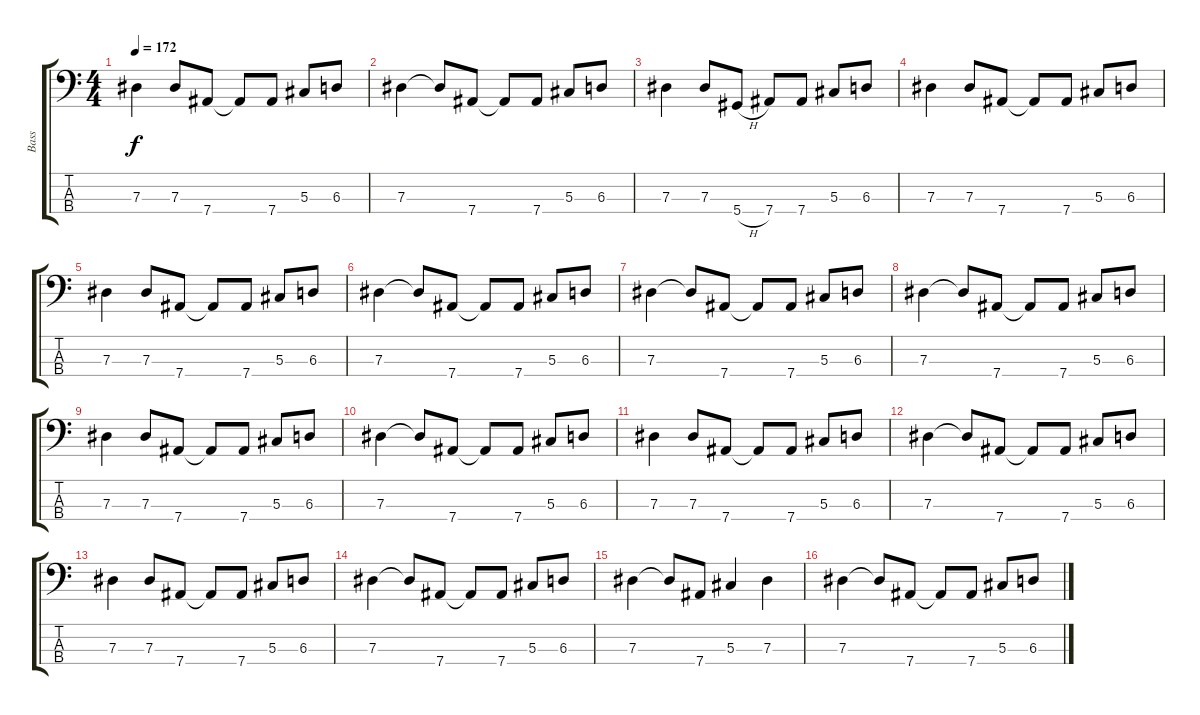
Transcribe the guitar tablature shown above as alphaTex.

\track ("Bass" "Bass") {instrument electricbassfinger}
\staff {score tabs}
\tuning (Gb2 Db2 Ab1 Eb1) {hide}
\ts (4 4)
\tempo 172
\clef f4
\ks c
7.3.4{dy f} 7.3.8 7.4.8 7.4{t}.8 7.4.8 5.3.8 6.3.8 |
7.3.4 7.3{t}.8 7.4.8 7.4{t}.8 7.4.8 5.3.8 6.3.8 |
7.3.4 7.3.8 5.4{h}.8 7.4.8 7.4.8 5.3.8 6.3.8 |
7.3.4 7.3.8 7.4.8 7.4{t}.8 7.4.8 5.3.8 6.3.8 |
7.3.4 7.3.8 7.4.8 7.4{t}.8 7.4.8 5.3.8 6.3.8 |
7.3.4 7.3{t}.8 7.4.8 7.4{t}.8 7.4.8 5.3.8 6.3.8 |
7.3.4 7.3{t}.8 7.4.8 7.4{t}.8 7.4.8 5.3.8 6.3.8 |
7.3.4 7.3{t}.8 7.4.8 7.4{t}.8 7.4.8 5.3.8 6.3.8 |
7.3.4 7.3.8 7.4.8 7.4{t}.8 7.4.8 5.3.8 6.3.8 |
7.3.4 7.3{t}.8 7.4.8 7.4{t}.8 7.4.8 5.3.8 6.3.8 |
7.3.4 7.3.8 7.4.8 7.4{t}.8 7.4.8 5.3.8 6.3.8 |
7.3.4 7.3{t}.8 7.4.8 7.4{t}.8 7.4.8 5.3.8 6.3.8 |
7.3.4 7.3.8 7.4.8 7.4{t}.8 7.4.8 5.3.8 6.3.8 |
7.3.4 7.3{t}.8 7.4.8 7.4{t}.8 7.4.8 5.3.8 6.3.8 |
7.3.4 7.3{t}.8 7.4.8 5.3.4 7.3.4 |
7.3.4 7.3{t}.8 7.4.8 7.4{t}.8 7.4.8 5.3.8 6.3.8
